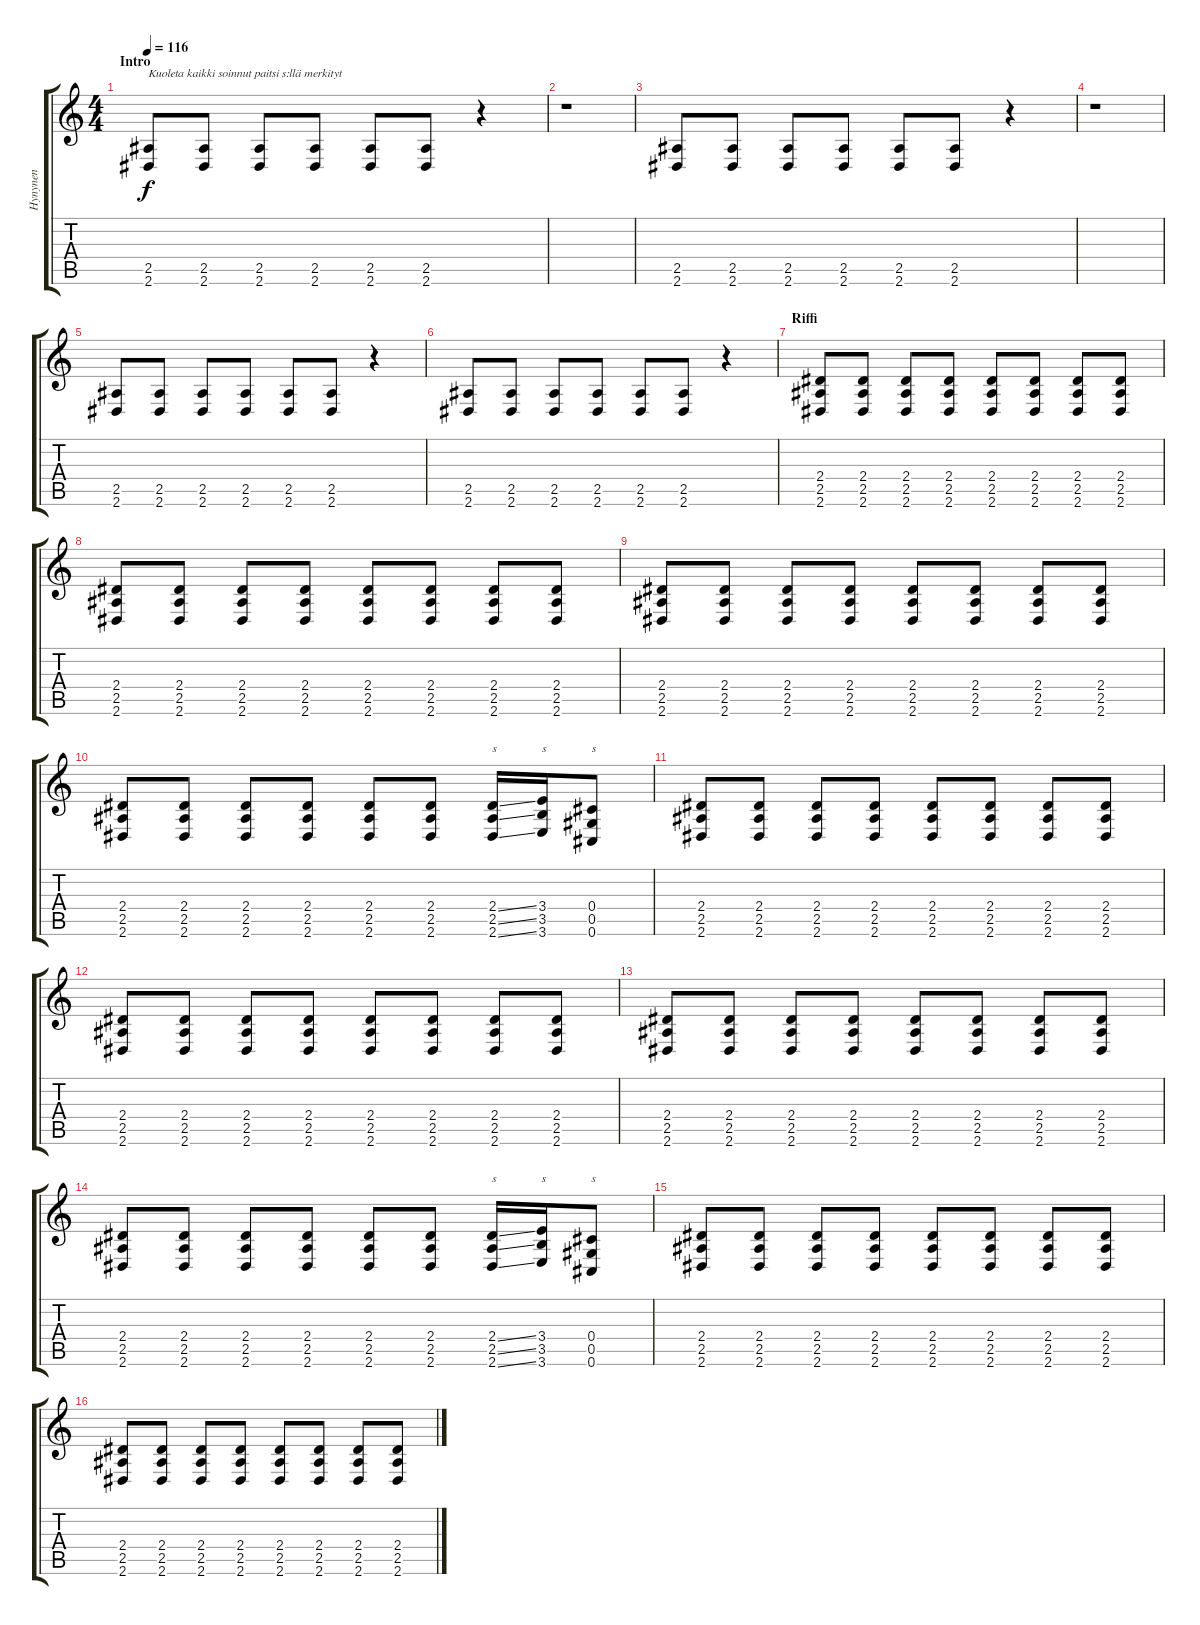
\track ("Hynynen" "Hynynen") {instrument distortionguitar}
\staff {score tabs}
\tuning (Eb4 Bb3 Gb3 Db3 Ab2 Db2) {hide}
\ts (4 4)
\section ("" "Intro")
\tempo 116
\clef g2
\ks c
(2.5 2.6).8{txt "Kuoleta kaikki soinnut paitsi s:llä merkityt" dy f instrument distortionguitar} (2.5 2.6).8 (2.5 2.6).8 (2.5 2.6).8 (2.5 2.6).8 (2.5 2.6).8 r.4 |
r.1 |
(2.5 2.6).8 (2.5 2.6).8 (2.5 2.6).8 (2.5 2.6).8 (2.5 2.6).8 (2.5 2.6).8 r.4 |
r.1 |
(2.5 2.6).8 (2.5 2.6).8 (2.5 2.6).8 (2.5 2.6).8 (2.5 2.6).8 (2.5 2.6).8 r.4 |
(2.5 2.6).8 (2.5 2.6).8 (2.5 2.6).8 (2.5 2.6).8 (2.5 2.6).8 (2.5 2.6).8 r.4 |
\section ("" "Riffi")
(2.4 2.5 2.6).8 (2.4 2.5 2.6).8 (2.4 2.5 2.6).8 (2.4 2.5 2.6).8 (2.4 2.5 2.6).8 (2.4 2.5 2.6).8 (2.4 2.5 2.6).8 (2.4 2.5 2.6).8 |
(2.4 2.5 2.6).8 (2.4 2.5 2.6).8 (2.4 2.5 2.6).8 (2.4 2.5 2.6).8 (2.4 2.5 2.6).8 (2.4 2.5 2.6).8 (2.4 2.5 2.6).8 (2.4 2.5 2.6).8 |
(2.4 2.5 2.6).8 (2.4 2.5 2.6).8 (2.4 2.5 2.6).8 (2.4 2.5 2.6).8 (2.4 2.5 2.6).8 (2.4 2.5 2.6).8 (2.4 2.5 2.6).8 (2.4 2.5 2.6).8 |
(2.4 2.5 2.6).8 (2.4 2.5 2.6).8 (2.4 2.5 2.6).8 (2.4 2.5 2.6).8 (2.4 2.5 2.6).8 (2.4 2.5 2.6).8 (2.4{ss} 2.5{ss} 2.6{ss}).16{txt "s"} (3.4 3.5 3.6).16{txt "s"} (0.4 0.5 0.6).8{txt "s"} |
(2.4 2.5 2.6).8 (2.4 2.5 2.6).8 (2.4 2.5 2.6).8 (2.4 2.5 2.6).8 (2.4 2.5 2.6).8 (2.4 2.5 2.6).8 (2.4 2.5 2.6).8 (2.4 2.5 2.6).8 |
(2.4 2.5 2.6).8 (2.4 2.5 2.6).8 (2.4 2.5 2.6).8 (2.4 2.5 2.6).8 (2.4 2.5 2.6).8 (2.4 2.5 2.6).8 (2.4 2.5 2.6).8 (2.4 2.5 2.6).8 |
(2.4 2.5 2.6).8 (2.4 2.5 2.6).8 (2.4 2.5 2.6).8 (2.4 2.5 2.6).8 (2.4 2.5 2.6).8 (2.4 2.5 2.6).8 (2.4 2.5 2.6).8 (2.4 2.5 2.6).8 |
(2.4 2.5 2.6).8 (2.4 2.5 2.6).8 (2.4 2.5 2.6).8 (2.4 2.5 2.6).8 (2.4 2.5 2.6).8 (2.4 2.5 2.6).8 (2.4{ss} 2.5{ss} 2.6{ss}).16{txt "s"} (3.4 3.5 3.6).16{txt "s"} (0.4 0.5 0.6).8{txt "s"} |
(2.4 2.5 2.6).8 (2.4 2.5 2.6).8 (2.4 2.5 2.6).8 (2.4 2.5 2.6).8 (2.4 2.5 2.6).8 (2.4 2.5 2.6).8 (2.4 2.5 2.6).8 (2.4 2.5 2.6).8 |
(2.4 2.5 2.6).8 (2.4 2.5 2.6).8 (2.4 2.5 2.6).8 (2.4 2.5 2.6).8 (2.4 2.5 2.6).8 (2.4 2.5 2.6).8 (2.4 2.5 2.6).8 (2.4 2.5 2.6).8
